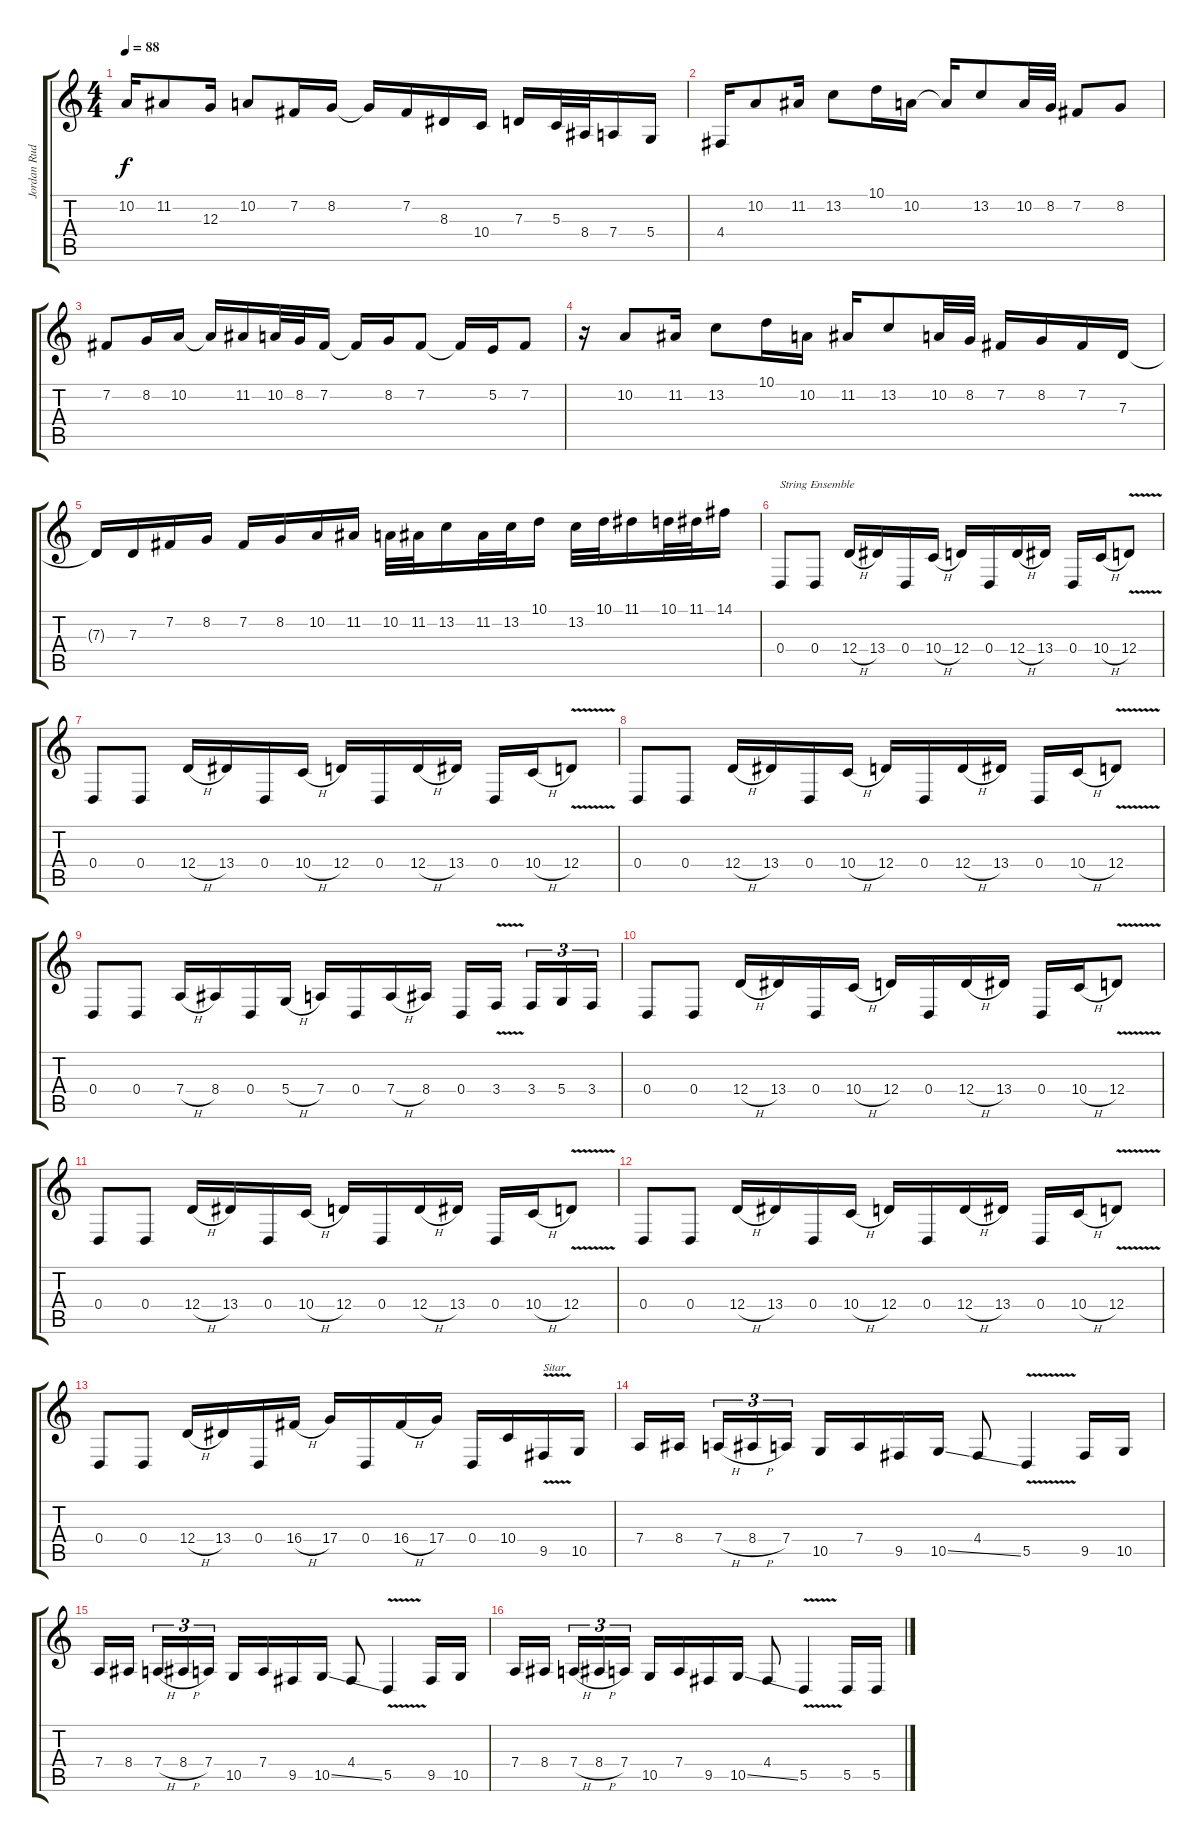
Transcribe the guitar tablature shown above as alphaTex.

\track ("Jordan Rudess" "Jordan Rud") {instrument sitar}
\staff {score tabs}
\tuning (E4 B3 G3 D3 A2 E2) {hide}
\ts (4 4)
\tempo 88
\clef g2
\ks c
10.2.16{dy f} 11.2.8 12.3.16 10.2.8 7.2.16 8.2.16 8.2{t}.16 7.2.16 8.3.16 10.4.16 7.3.16 5.3.32 8.4.32 7.4.16 5.4.16 |
4.4.16 10.2.8 11.2.16 13.2.8 10.1.16 10.2.16 10.2{t}.16 13.2.8 10.2.32 8.2.32 7.2.8 8.2.8 |
7.2.8 8.2.16 10.2.16 10.2{t}.16 11.2.16 10.2.32 8.2.32 7.2.16 7.2{t}.16 8.2.16 7.2.8 7.2{t}.16 5.2.16 7.2.8 |
r.16 10.2.8 11.2.16 13.2.8 10.1.16 10.2.16 11.2.16 13.2.8 10.2.32 8.2.32 7.2.16 8.2.16 7.2.16 7.3.16 |
7.3{t}.16 7.3.16 7.2.16 8.2.16 7.2.16 8.2.16 10.2.16 11.2.16 10.2.32 11.2.32 13.2.16 11.2.32 13.2.32 10.1.16 13.2.32 10.1.32 11.1.16 10.1.32 11.1.32 14.1.16 |
0.4.8{txt "String Ensemble" instrument stringensemble1} 0.4.8 12.4{h}.16 13.4.16 0.4.16 10.4{h}.16 12.4.16 0.4.16 12.4{h}.16 13.4.16 0.4.16 10.4{h}.16 12.4{v}.8 |
0.4.8 0.4.8 12.4{h}.16 13.4.16 0.4.16 10.4{h}.16 12.4.16 0.4.16 12.4{h}.16 13.4.16 0.4.16 10.4{h}.16 12.4{v}.8 |
0.4.8 0.4.8 12.4{h}.16 13.4.16 0.4.16 10.4{h}.16 12.4.16 0.4.16 12.4{h}.16 13.4.16 0.4.16 10.4{h}.16 12.4{v}.8 |
0.4.8 0.4.8 7.4{h}.16 8.4.16 0.4.16 5.4{h}.16 7.4.16 0.4.16 7.4{h}.16 8.4.16 0.4.16 3.4{v}.16 3.4.16{tu (3 2)} 5.4.16{tu (3 2)} 3.4.16{tu (3 2)} |
0.4.8 0.4.8 12.4{h}.16 13.4.16 0.4.16 10.4{h}.16 12.4.16 0.4.16 12.4{h}.16 13.4.16 0.4.16 10.4{h}.16 12.4{v}.8 |
0.4.8 0.4.8 12.4{h}.16 13.4.16 0.4.16 10.4{h}.16 12.4.16 0.4.16 12.4{h}.16 13.4.16 0.4.16 10.4{h}.16 12.4{v}.8 |
0.4.8 0.4.8 12.4{h}.16 13.4.16 0.4.16 10.4{h}.16 12.4.16 0.4.16 12.4{h}.16 13.4.16 0.4.16 10.4{h}.16 12.4{v}.8 |
0.4.8 0.4.8 12.4{h}.16 13.4.16 0.4.16 16.4{h}.16 17.4.16 0.4.16 16.4{h}.16 17.4.16 0.4.16 10.4.16 9.5{v}.16{txt "Sitar" instrument sitar} 10.5.16 |
7.4.16 8.4.16 7.4{h}.16{tu (3 2)} 8.4{h}.16{tu (3 2)} 7.4.16{tu (3 2)} 10.5.16 7.4.16 9.5.16 10.5{ss}.16 4.4.8 5.5{v}.4 9.5.16 10.5.16 |
7.4.16 8.4.16 7.4{h}.16{tu (3 2)} 8.4{h}.16{tu (3 2)} 7.4.16{tu (3 2)} 10.5.16 7.4.16 9.5.16 10.5{ss}.16 4.4.8 5.5{v}.4 9.5.16 10.5.16 |
7.4.16 8.4.16 7.4{h}.16{tu (3 2)} 8.4{h}.16{tu (3 2)} 7.4.16{tu (3 2)} 10.5.16 7.4.16 9.5.16 10.5{ss}.16 4.4.8 5.5{v}.4 5.5.16 5.5.16
